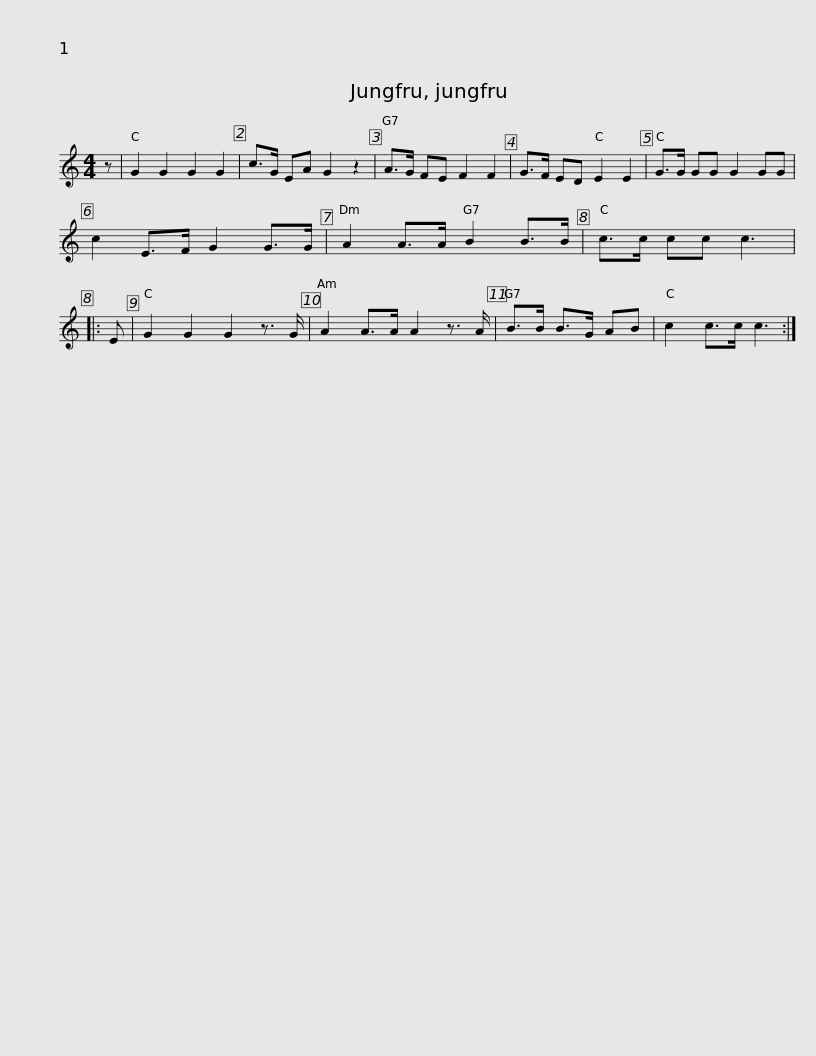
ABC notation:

X:1
L:1/8
M:4/4
I:linebreak $
K:C
V:1 treble
V:1
 z | G2 G2 G2 G2 | c>G EA G2 z2 | A>G FE F2 F2 | G>F ED E2 E2 | %5
 G>G GG G2 GG | c2 E>F G2 G>G |$ A2 A>A B2 B>B | c>c cc c3 |: E | %10
 G2 G2 G2 z3/2 G/ | A2 A>A A2 z3/2 A/ | B>B B>G AB | c2 c>c c3 :| %14
